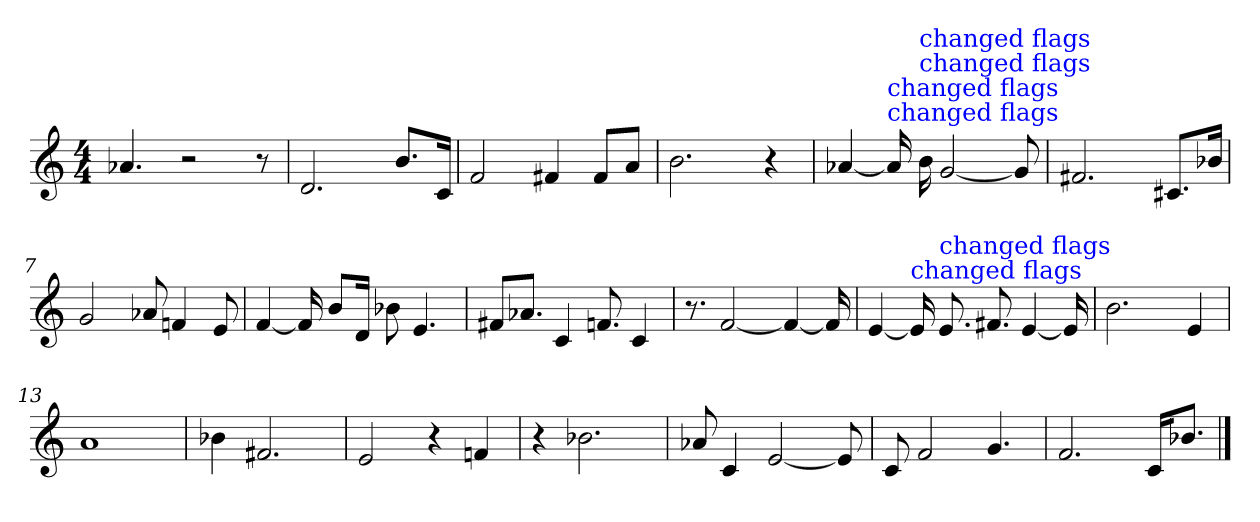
**kern
*part1
*staff1
*clefG2
*M4/4
=1
4.a-X
2r
8r
=2
2.d
8.b/L
16c/Jk
=3
2f
4f#X
8f#/L
8a/J
=4
2.b
4r
=5
[4a-X
!LO:TX:color=#0000FF:t=changed flags
!LO:TX:color=#0000FF:t=changed flags
16a-i]
!LO:TX:color=#0000FF:t=changed flags
!LO:TX:color=#0000FF:t=changed flags
16bi
[2g
8g]
=6
2.f#X
8.c#X/L
16b-X/Jk
=7
2g
8a-X
4fn
8e
=8
[4f
16f]
8b/L
16d/Jk
8b-X
4.e
=9
8f#X/L
8.a-X/J
4c
8.fn
4c
=10
8.r
[2f
4f_
16f]
=11
[4e
!LO:TX:color=#0000FF:t=changed flags
16ei]
!LO:TX:color=#0000FF:t=changed flags
8.ei
8.f#X
[4e
16e]
=12
2.b
4e
=13
1a
=14
4b-X
2.f#X
=15
2e
4r
4fn
=16
4r
2.b-X
=17
8a-X
4c
[2e
8e]
=18
8c
2f
4.g
=19
2.f
16c/KL
8.b-X/J
==
*-
